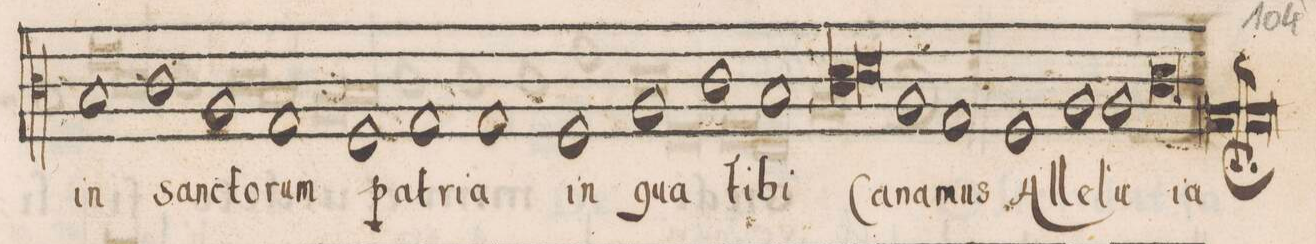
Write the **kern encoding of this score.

**kern	**text
*I"TENOR	*
*clefC3	*
*k[]	*
*met(c|)	*
*M2/1	*
1B	in
1c	sanc-
=35	=35
1A	-to-
1G	-rum
=36	=36
1F	pa-
1G	-tri-
=37	=37
1G	-a
1F	in
=38	=38
1A	qua
1c	ti-
=39	=39
1B,	-bi
*lig	*
1c	Ca-
=40	=40
1d	.
*Xlig	*
1A	-na-
=41	=41
1G	-mus
1F	Al-
=42	=42
1A	-le-
1A	-lu-
=43	=43
0c	.
=44	=44
[0G;<l	-ia
=45	=45
0G_	.
=46	=46
0G_	.
=47	=47
0G_	.
=48	=48
0G]	.
==	==
*-	*-
